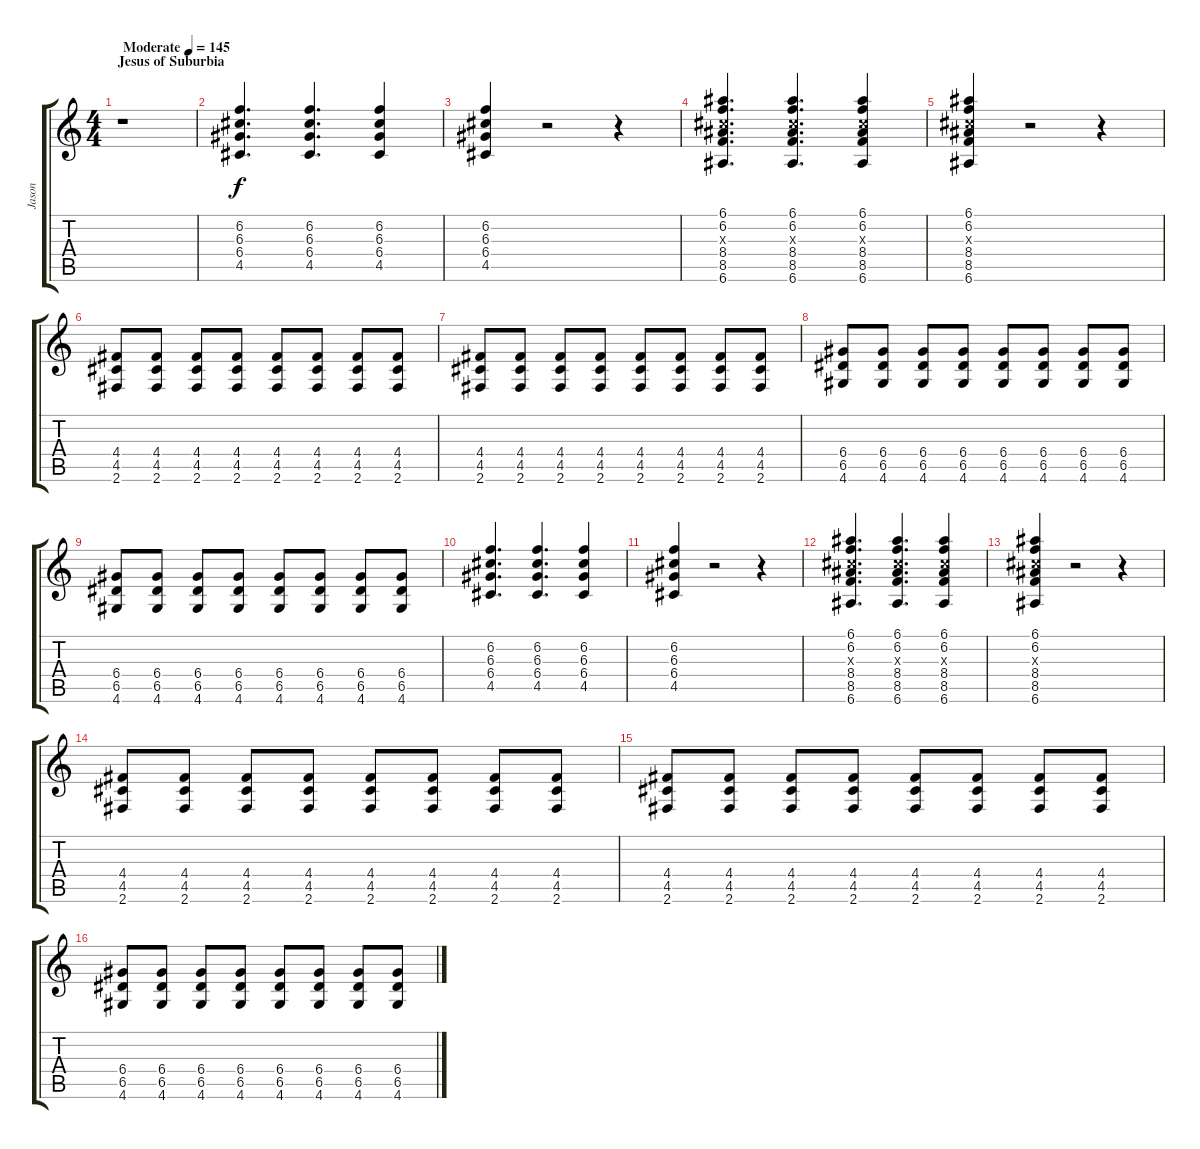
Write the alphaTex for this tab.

\track ("Jason" "Jason") {instrument overdrivenguitar}
\staff {score tabs}
\tuning (E4 B3 G3 D3 A2 E2) {hide}
\ts (4 4)
\section ("" "Jesus of Suburbia")
\tempo (145 "Moderate")
\clef g2
\ks c
r.1{dy f instrument overdrivenguitar} |
(6.2 6.3 6.4 4.5).4{d} (6.2 6.3 6.4 4.5).4{d} (6.2 6.3 6.4 4.5).4 |
(6.2 6.3 6.4 4.5).4 r.2 r.4 |
(6.1 6.2 6.3{x} 8.4 8.5 6.6).4{d} (6.1 6.2 6.3{x} 8.4 8.5 6.6).4{d} (6.1 6.2 6.3{x} 8.4 8.5 6.6).4 |
(6.1 6.2 6.3{x} 8.4 8.5 6.6).4 r.2 r.4 |
(4.4 4.5 2.6).8 (4.4 4.5 2.6).8 (4.4 4.5 2.6).8 (4.4 4.5 2.6).8 (4.4 4.5 2.6).8 (4.4 4.5 2.6).8 (4.4 4.5 2.6).8 (4.4 4.5 2.6).8 |
(4.4 4.5 2.6).8 (4.4 4.5 2.6).8 (4.4 4.5 2.6).8 (4.4 4.5 2.6).8 (4.4 4.5 2.6).8 (4.4 4.5 2.6).8 (4.4 4.5 2.6).8 (4.4 4.5 2.6).8 |
(6.4 6.5 4.6).8 (6.4 6.5 4.6).8 (6.4 6.5 4.6).8 (6.4 6.5 4.6).8 (6.4 6.5 4.6).8 (6.4 6.5 4.6).8 (6.4 6.5 4.6).8 (6.4 6.5 4.6).8 |
(6.4 6.5 4.6).8 (6.4 6.5 4.6).8 (6.4 6.5 4.6).8 (6.4 6.5 4.6).8 (6.4 6.5 4.6).8 (6.4 6.5 4.6).8 (6.4 6.5 4.6).8 (6.4 6.5 4.6).8 |
(6.2 6.3 6.4 4.5).4{d} (6.2 6.3 6.4 4.5).4{d} (6.2 6.3 6.4 4.5).4 |
(6.2 6.3 6.4 4.5).4 r.2 r.4 |
(6.1 6.2 6.3{x} 8.4 8.5 6.6).4{d} (6.1 6.2 6.3{x} 8.4 8.5 6.6).4{d} (6.1 6.2 6.3{x} 8.4 8.5 6.6).4 |
(6.1 6.2 6.3{x} 8.4 8.5 6.6).4 r.2 r.4 |
(4.4 4.5 2.6).8 (4.4 4.5 2.6).8 (4.4 4.5 2.6).8 (4.4 4.5 2.6).8 (4.4 4.5 2.6).8 (4.4 4.5 2.6).8 (4.4 4.5 2.6).8 (4.4 4.5 2.6).8 |
(4.4 4.5 2.6).8 (4.4 4.5 2.6).8 (4.4 4.5 2.6).8 (4.4 4.5 2.6).8 (4.4 4.5 2.6).8 (4.4 4.5 2.6).8 (4.4 4.5 2.6).8 (4.4 4.5 2.6).8 |
(6.4 6.5 4.6).8 (6.4 6.5 4.6).8 (6.4 6.5 4.6).8 (6.4 6.5 4.6).8 (6.4 6.5 4.6).8 (6.4 6.5 4.6).8 (6.4 6.5 4.6).8 (6.4 6.5 4.6).8
